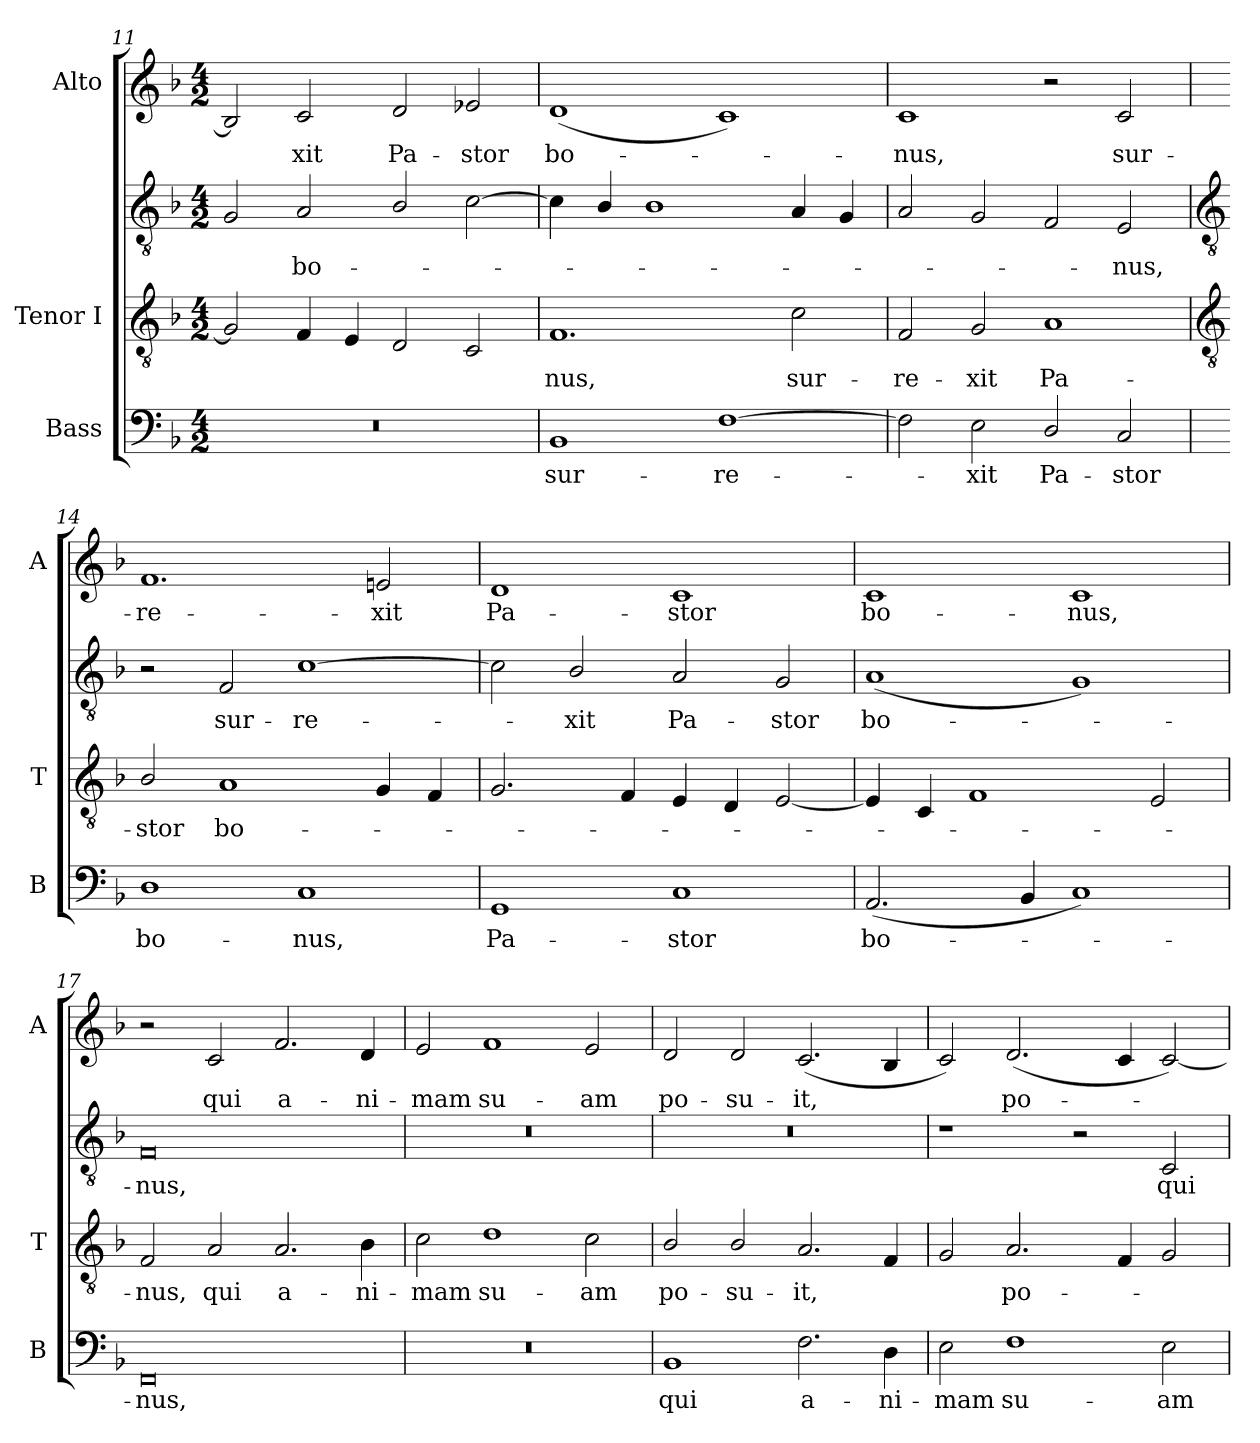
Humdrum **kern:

**kern	**text	**kern	**text	**kern	**text	**kern	**text
*part3	*part3	*part2	*part2	*part2	*part2	*part1	*part1
*staff4	*staff4	*staff3	*staff3	*staff2	*staff2	*staff1	*staff1
*I"Bass	*	*I"Tenor I	*	*	*	*I"Alto	*
*I'B	*	*I'T	*	*	*	*I'A	*
*clefF4	*	*clefGv2	*	*clefGv2	*	*clefG2	*
*k[b-]	*	*k[b-]	*	*k[b-]	*	*k[b-]	*
*F:	*	*F:	*	*F:	*	*F:	*
*M4/2	*	*M4/2	*	*M4/2	*	*M4/2	*
=11	=11	=11	=11	=11	=11	=11	=11
0r	.	2G]	.	2G	.	2B-]	.
!	!	!	!	!	!LO:LY:b	!	!LO:LY:b
.	.	4F	.	2A	bo-	2c	xit
.	.	4E	.	.	.	.	.
!	!	!	!	!	!	!	!LO:LY:b
.	.	2D	.	2B-/	.	2d	Pa-
!	!	!	!	!	!	!	!LO:LY:b
.	.	2C	.	[2c	.	2e-X	-stor
=12	=12	=12	=12	=12	=12	=12	=12
!	!LO:LY:b	!	!LO:LY:b	!	!	!	!LO:LY:b
1BB-	sur-	1.F	nus,	4c]	.	(<1d	bo-
.	.	.	.	4B-/	.	.	.
.	.	.	.	1B-	.	.	.
!	!LO:LY:b	!	!	!	!	!	!
[1F	-re-	.	.	.	.	1c)	.
!	!	!	!LO:LY:b	!	!	!	!
.	.	2c	sur-	4A	.	.	.
.	.	.	.	4G	.	.	.
=13	=13	=13	=13	=13	=13	=13	=13
!	!	!	!LO:LY:b	!	!	!	!LO:LY:b
2F]	.	2F	re-	2A	.	1c	nus,
!	!LO:LY:b	!	!LO:LY:b	!	!	!	!
2E	xit	2G	-xit	2G	.	.	.
!	!LO:LY:b	!	!LO:LY:b	!	!	!	!
2D/	Pa-	1A	Pa-	(2F	.	2r	.
!	!LO:LY:b	!	!	!	!LO:LY:b	!	!LO:LY:b
2C	-stor	.	.	2E	-nus,	2c	sur-
!!LO:LB:g=z
=14	=14	=14	=14	=14	=14	=14	=14
*	*	*clefGv2	*	*clefGv2	*	*	*
!	!LO:LY:b	!	!LO:LY:b	!	!	!	!LO:LY:b
1D	bo-	2B-/	stor	2r	.	1.f	-re-
!	!	!	!LO:LY:b	!	!LO:LY:b	!	!
.	.	1A	bo-	2F	-sur-	.	.
!	!LO:LY:b	!	!	!	!LO:LY:b	!	!
1C	-nus,	.	.	[1c	-re-	.	.
!	!	!	!	!	!	!	!LO:LY:b
.	.	4G	.	.	.	2en	-xit
.	.	4F	.	.	.	.	.
=15	=15	=15	=15	=15	=15	=15	=15
!	!LO:LY:b	!	!	!	!	!	!LO:LY:b
1GG	Pa-	2.G	.	2c]	.	1d	Pa-
!	!	!	!	!	!LO:LY:b	!	!
.	.	.	.	2B-/	xit	.	.
.	.	4F	.	.	.	.	.
!	!LO:LY:b	!	!	!	!LO:LY:b	!	!LO:LY:b
1C	-stor	4E	.	2A	Pa-	1c	-stor
.	.	4D	.	.	.	.	.
!	!	!	!	!	!LO:LY:b	!	!
.	.	[2E	.	2G	-stor	.	.
=16	=16	=16	=16	=16	=16	=16	=16
!	!LO:LY:b	!	!	!	!LO:LY:b	!	!LO:LY:b
(<2.AA	bo-	4E]	.	(<1A	bo-	1c	bo-
.	.	4C	.	.	.	.	.
.	.	1F	.	.	.	.	.
4BB-	.	.	.	.	.	.	.
!	!	!	!	!	!	!	!LO:LY:b
1C)	.	.	.	1G)	.	1c	-nus,
.	.	2E	.	.	.	.	.
=17	=17	=17	=17	=17	=17	=17	=17
!	!LO:LY:b	!	!LO:LY:b	!	!LO:LY:b	!	!
0FF	nus,	2F	nus,	0F	nus,	2r	.
!	!	!	!LO:LY:b	!	!	!	!LO:LY:b
.	.	2A	qui	.	.	2c	qui
!	!	!	!LO:LY:b	!	!	!	!LO:LY:b
.	.	2.A	a-	.	.	2.f	a-
!	!	!	!LO:LY:b	!	!	!	!LO:LY:b
.	.	4B-	-ni-	.	.	4d	-ni-
=18	=18	=18	=18	=18	=18	=18	=18
!	!	!	!LO:LY:b	!	!	!	!LO:LY:b
0r	.	2c	-mam	0r	.	2e	-mam
!	!	!	!LO:LY:b	!	!	!	!LO:LY:b
.	.	1d	su-	.	.	1f	su-
!	!	!	!LO:LY:b	!	!	!	!LO:LY:b
.	.	2c	-am	.	.	2e	-am
=19	=19	=19	=19	=19	=19	=19	=19
!	!LO:LY:b	!	!LO:LY:b	!	!	!	!LO:LY:b
1BB-	qui	2B-/	po-	0r	.	2d	po-
!	!	!	!LO:LY:b	!	!	!	!LO:LY:b
.	.	2B-/	-su-	.	.	2d	-su-
!	!LO:LY:b	!	!LO:LY:b	!	!	!	!LO:LY:b
2.F	a-	2.A	-it,	.	.	(<2.c	-it,
!	!LO:LY:b	!	!	!	!	!	!
4D	-ni-	4F	.	.	.	4B-	.
=20	=20	=20	=20	=20	=20	=20	=20
!	!LO:LY:b	!	!	!	!	!	!
2E	-mam	2G	.	1r	.	2c)	.
!	!LO:LY:b	!	!LO:LY:b	!	!	!	!LO:LY:b
1F	su-	2.A	po-	.	.	(<2.d	po-
.	.	.	.	2r	.	.	.
.	.	4F	.	.	.	4c	.
!	!LO:LY:b	!	!	!	!LO:LY:b	!	!
2E	-am	2G	.	2C	qui	[2c)	.
=	=	=	=	=	=	=	=
*-	*-	*-	*-	*-	*-	*-	*-
